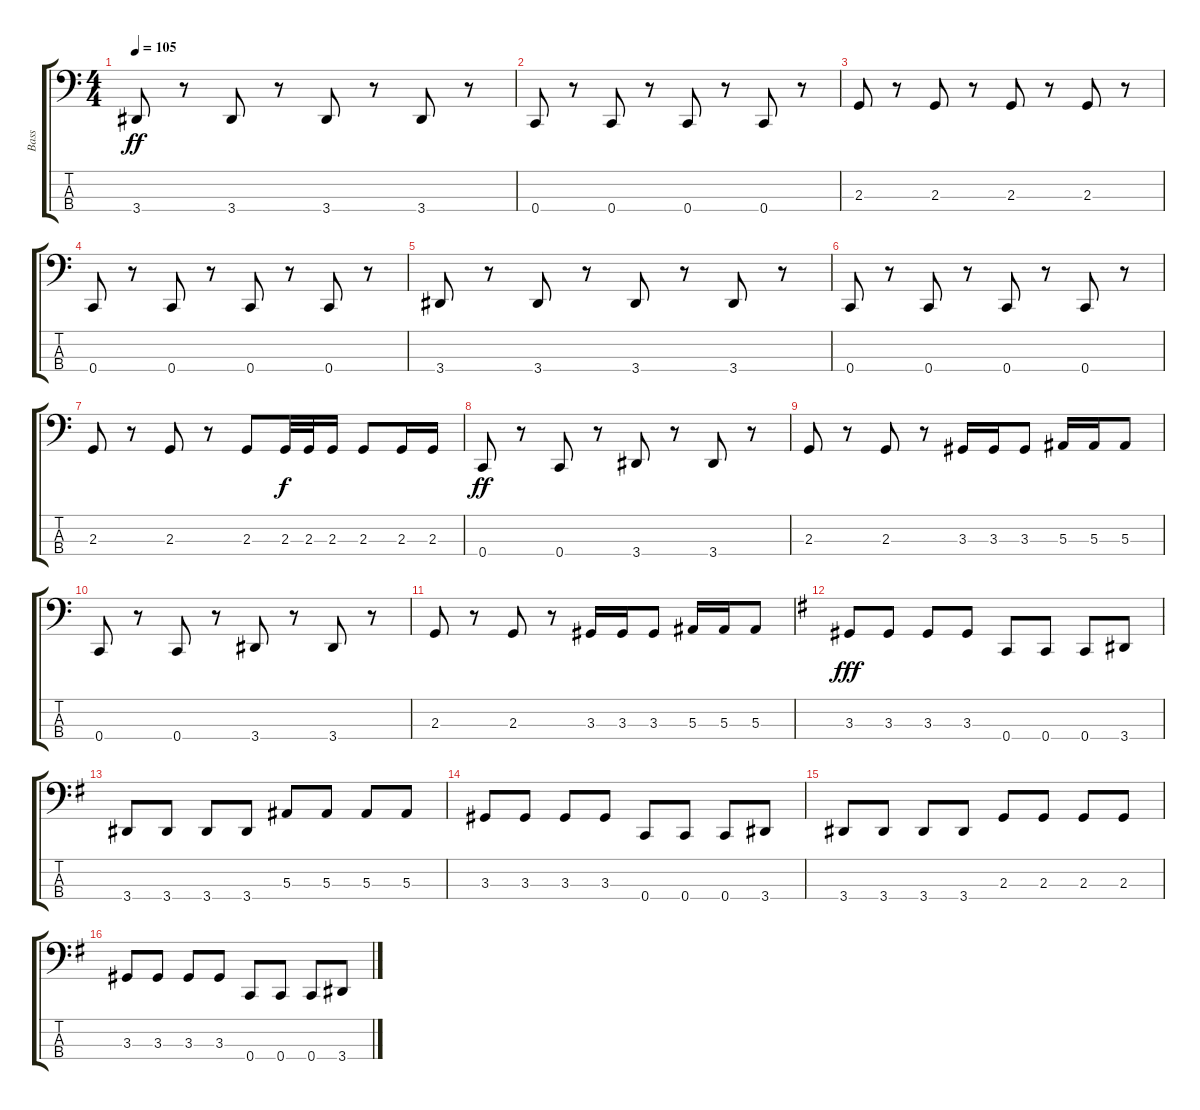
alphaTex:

\track ("Bass" "Bass") {instrument slapbass2}
\staff {score tabs}
\tuning (Eb2 Bb1 F1 C1) {hide}
\ts (4 4)
\tempo 105
\clef f4
\ks c
3.4.8{dy ff} r.8 3.4.8 r.8 3.4.8 r.8 3.4.8 r.8 |
0.4.8 r.8 0.4.8 r.8 0.4.8 r.8 0.4.8 r.8 |
2.3.8 r.8 2.3.8 r.8 2.3.8 r.8 2.3.8 r.8 |
0.4.8 r.8 0.4.8 r.8 0.4.8 r.8 0.4.8 r.8 |
3.4.8 r.8 3.4.8 r.8 3.4.8 r.8 3.4.8 r.8 |
0.4.8 r.8 0.4.8 r.8 0.4.8 r.8 0.4.8 r.8 |
2.3.8 r.8 2.3.8 r.8 2.3.8 2.3.32{dy f} 2.3.32 2.3.16 2.3.8 2.3.16 2.3.16 |
0.4.8{dy ff} r.8 0.4.8 r.8 3.4.8 r.8 3.4.8 r.8 |
2.3.8 r.8 2.3.8 r.8 3.3.16 3.3.16 3.3.8 5.3.16 5.3.16 5.3.8 |
0.4.8 r.8 0.4.8 r.8 3.4.8 r.8 3.4.8 r.8 |
2.3.8 r.8 2.3.8 r.8 3.3.16 3.3.16 3.3.8 5.3.16 5.3.16 5.3.8 |
\ks g
3.3.8{dy fff} 3.3.8 3.3.8 3.3.8 0.4.8 0.4.8 0.4.8 3.4.8 |
3.4.8 3.4.8 3.4.8 3.4.8 5.3.8 5.3.8 5.3.8 5.3.8 |
3.3.8 3.3.8 3.3.8 3.3.8 0.4.8 0.4.8 0.4.8 3.4.8 |
3.4.8 3.4.8 3.4.8 3.4.8 2.3.8 2.3.8 2.3.8 2.3.8 |
3.3.8 3.3.8 3.3.8 3.3.8 0.4.8 0.4.8 0.4.8 3.4.8
